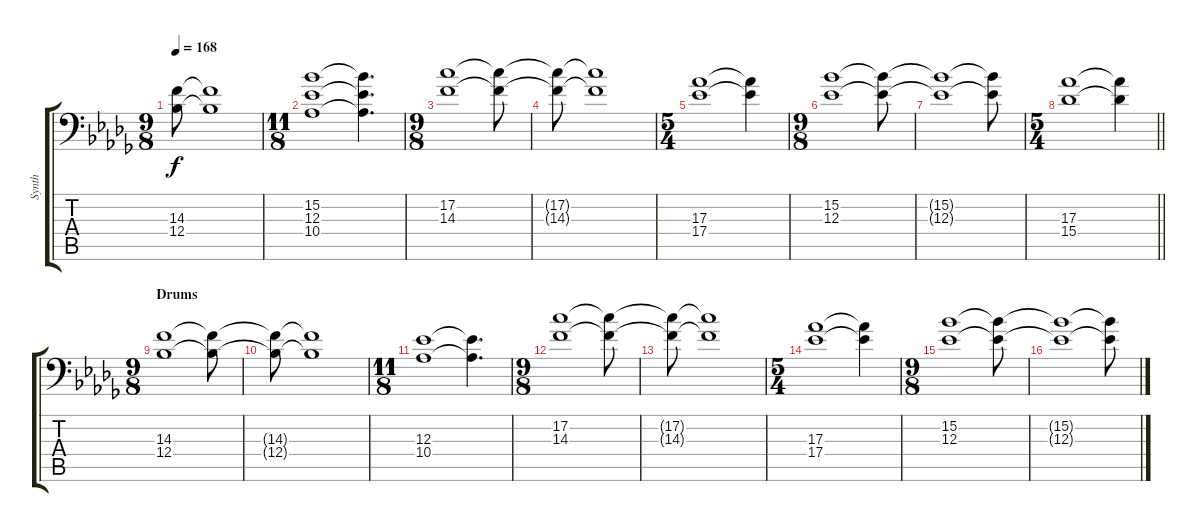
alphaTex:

\track ("Synth" "Synth") {instrument choiraahs}
\staff {score tabs}
\tuning (C4 G3 Eb3 Bb2 F2 Bb1) {hide}
\ts (9 8)
\tempo 168
\clef f4
\ks bbminor
(14.3{t} 12.4{t}).8{dy f} (14.3{t} 12.4{t}).1 |
\ts (11 8)
(15.2 12.3 10.4).1 (15.2{t} 12.3{t} 10.4{t}).4{d} |
\ts (9 8)
(17.2 14.3).1 (17.2{t} 14.3{t}).8 |
(17.2{t} 14.3{t}).8 (17.2{t} 14.3{t}).1 |
\ts (5 4)
(17.3 17.4).1 (17.3{t} 17.4{t}).4 |
\ts (9 8)
(15.2 12.3).1 (15.2{t} 12.3{t}).8 |
(15.2{t} 12.3{t}).1 (15.2{t} 12.3{t}).8 |
\ts (5 4)
\barLineRight lightlight
(17.3 15.4).1 (17.3{t} 15.4{t}).4 |
\ts (9 8)
\section ("" "Drums")
(14.3 12.4).1 (14.3{t} 12.4{t}).8 |
(14.3{t} 12.4{t}).8 (14.3{t} 12.4{t}).1 |
\ts (11 8)
(12.3 10.4).1 (12.3{t} 10.4{t}).4{d} |
\ts (9 8)
(17.2 14.3).1 (17.2{t} 14.3{t}).8 |
(17.2{t} 14.3{t}).8 (17.2{t} 14.3{t}).1 |
\ts (5 4)
(17.3 17.4).1 (17.3{t} 17.4{t}).4 |
\ts (9 8)
(15.2 12.3).1 (15.2{t} 12.3{t}).8 |
(15.2{t} 12.3{t}).1 (15.2{t} 12.3{t}).8
